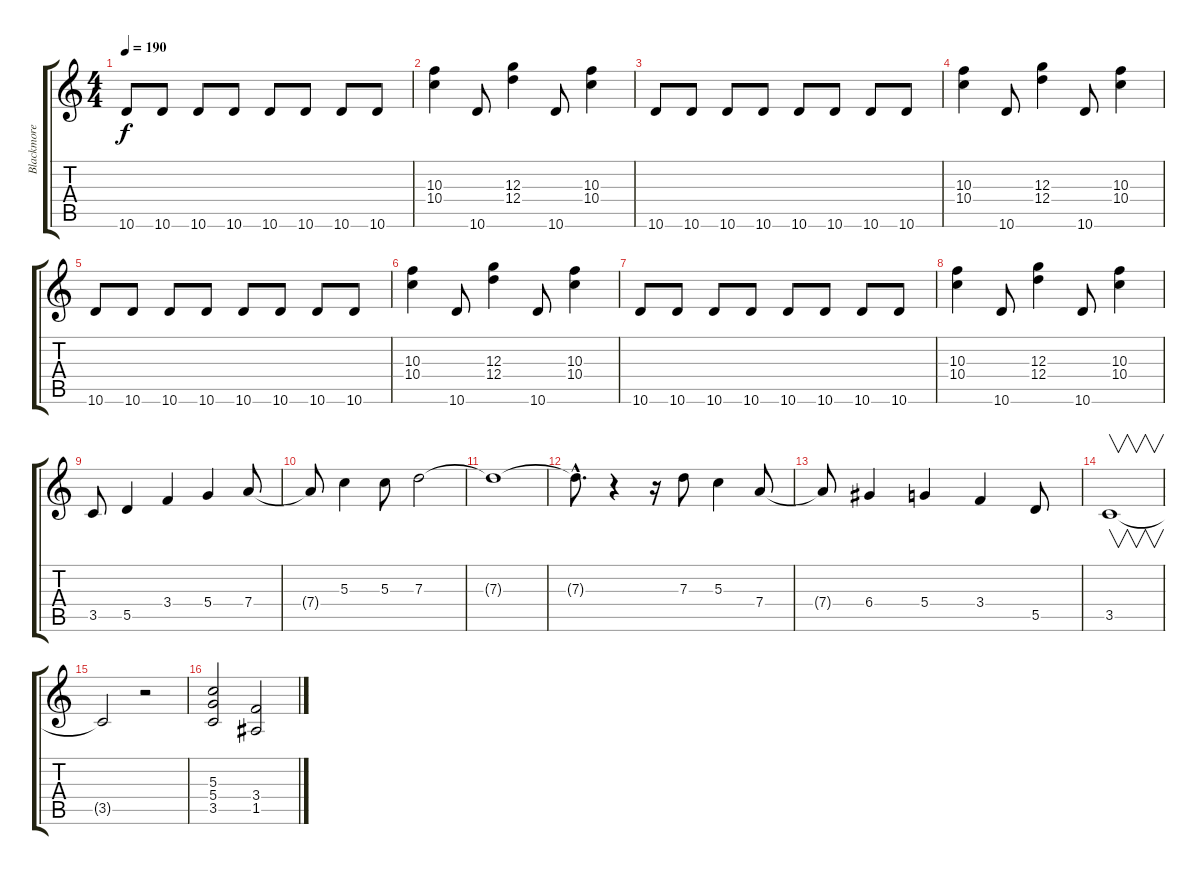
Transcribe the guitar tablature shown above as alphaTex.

\track ("Blackmore" "Blackmore") {instrument overdrivenguitar}
\staff {score tabs}
\tuning (E4 B3 G3 D3 A2 E2) {hide}
\ts (4 4)
\tempo 190
\clef g2
\ks c
10.6.8{dy f} 10.6.8 10.6.8 10.6.8 10.6.8 10.6.8 10.6.8 10.6.8 |
(10.3 10.4).4 10.6.8 (12.3 12.4).4 10.6.8 (10.3 10.4).4 |
10.6.8 10.6.8 10.6.8 10.6.8 10.6.8 10.6.8 10.6.8 10.6.8 |
(10.3 10.4).4 10.6.8 (12.3 12.4).4 10.6.8 (10.3 10.4).4 |
10.6.8 10.6.8 10.6.8 10.6.8 10.6.8 10.6.8 10.6.8 10.6.8 |
(10.3 10.4).4 10.6.8 (12.3 12.4).4 10.6.8 (10.3 10.4).4 |
10.6.8 10.6.8 10.6.8 10.6.8 10.6.8 10.6.8 10.6.8 10.6.8 |
(10.3 10.4).4 10.6.8 (12.3 12.4).4 10.6.8 (10.3 10.4).4 |
3.5.8 5.5.4 3.4.4 5.4.4 7.4.8 |
7.4{t}.8 5.3.4 5.3.8 7.3.2 |
7.3{t}.1 |
7.3{hac t}.8{d} r.4 r.16 7.3.8 5.3.4 7.4.8 |
7.4{t}.8 6.4.4 5.4.4 3.4.4 5.5.8 |
3.5.1{v} |
3.5{t}.2 r.2 |
(5.3 5.4 3.5).2 (3.4 1.5).2
